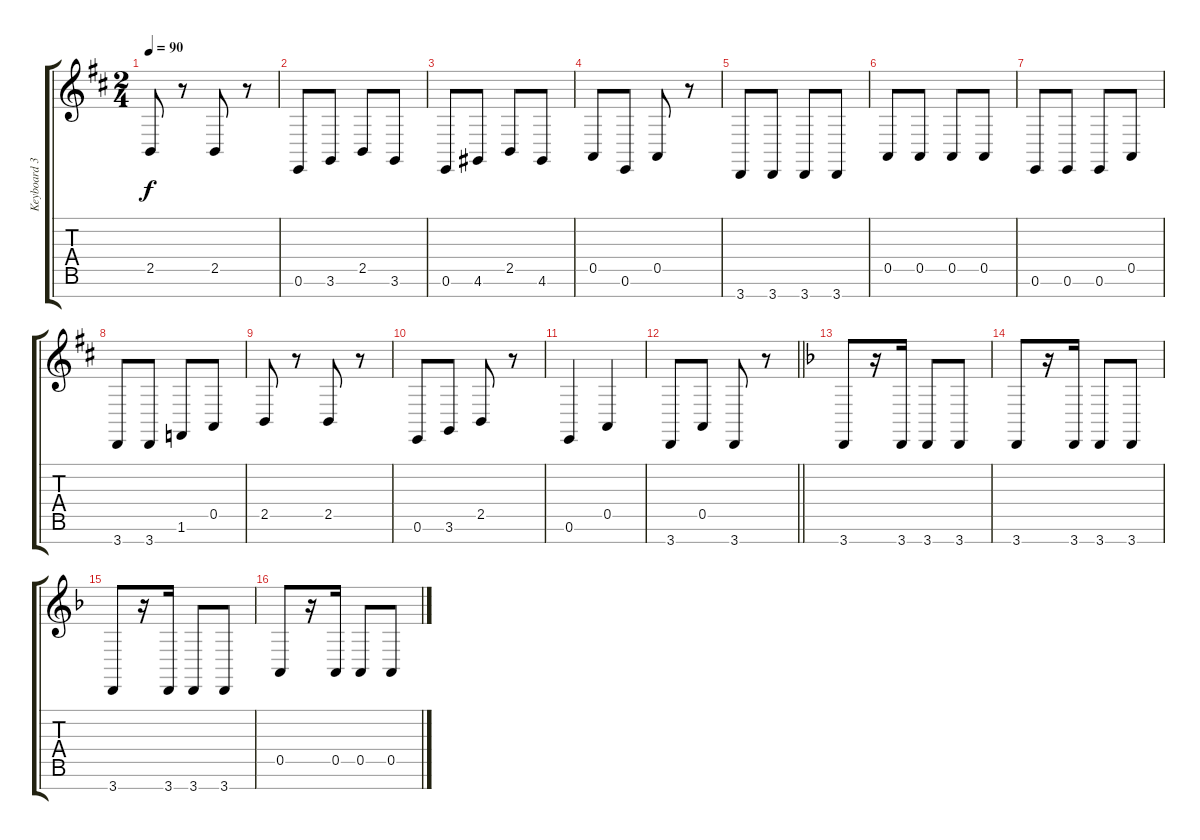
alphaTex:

\track ("Keyboard 3" "Keyboard 3") {instrument acousticgrandpiano}
\staff {score tabs}
\tuning (E4 B3 G3 D3 A2 E2 B1) {hide}
\ts (2 4)
\tempo 90
\clef g2
\ks d
2.5.8{dy f} r.8 2.5.8 r.8 |
0.6.8 3.6.8 2.5.8 3.6.8 |
0.6.8 4.6.8 2.5.8 4.6.8 |
0.5.8 0.6.8 0.5.8 r.8 |
3.7.8 3.7.8 3.7.8 3.7.8 |
0.5.8 0.5.8 0.5.8 0.5.8 |
0.6.8 0.6.8 0.6.8 0.5.8 |
3.7.8 3.7.8 1.6.8 0.5.8 |
2.5.8 r.8 2.5.8 r.8 |
0.6.8 3.6.8 2.5.8 r.8 |
0.6.4 0.5.4 |
\barLineRight lightlight
3.7.8 0.5.8 3.7.8 r.8 |
\ks f
3.7.8 r.16 3.7.16 3.7.8 3.7.8 |
3.7.8 r.16 3.7.16 3.7.8 3.7.8 |
3.7.8 r.16 3.7.16 3.7.8 3.7.8 |
0.5.8 r.16 0.5.16 0.5.8 0.5.8
